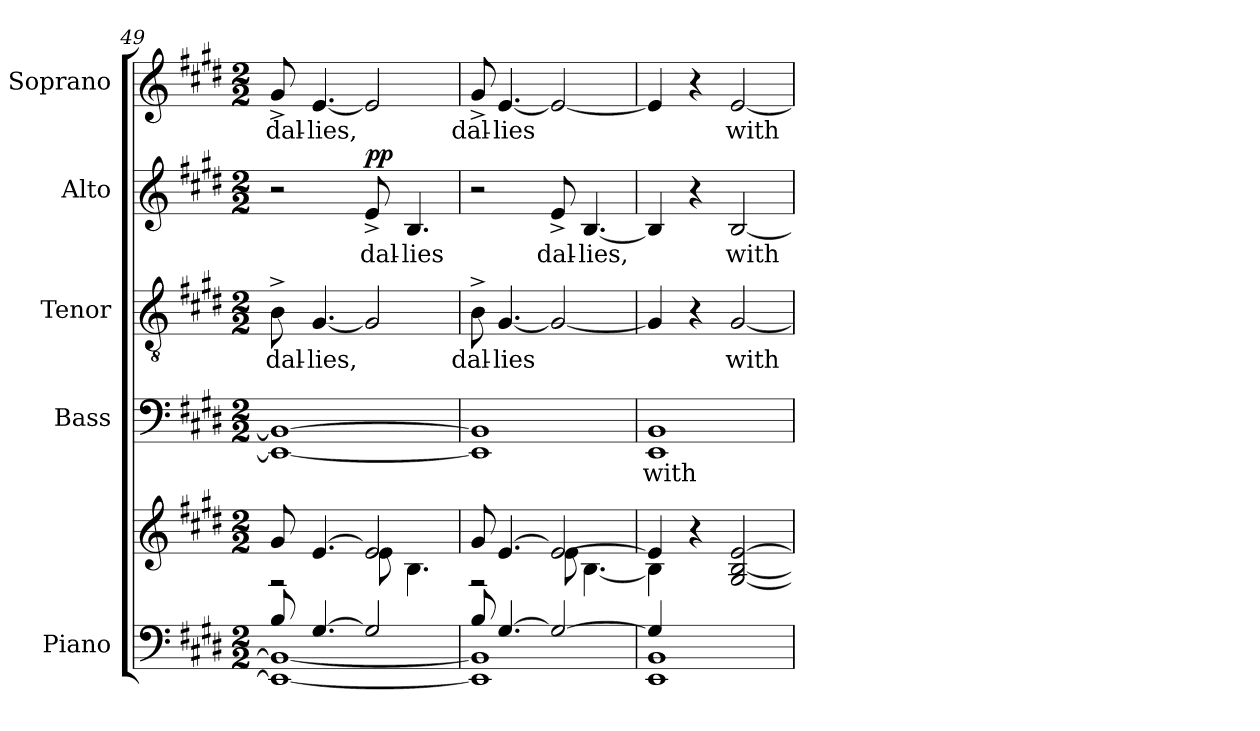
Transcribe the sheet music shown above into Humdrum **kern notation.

**kern	**kern	**kern	**text	**kern	**text	**kern	**text	**dynam	**kern	**text
*part5	*part5	*part4	*part4	*part3	*part3	*part2	*part2	*part2	*part1	*part1
*staff6	*staff5	*staff4	*staff4	*staff3	*staff3	*staff2	*staff2	*staff2	*staff1	*staff1
*I"Piano	*	*I"Bass	*	*I"Tenor	*	*I"Alto	*	*	*I"Soprano	*
*I'Pno.	*	*I'B.	*	*I'T.	*	*I'A.	*	*	*I'S.	*
*clefF4	*clefG2	*clefF4	*	*clefGv2	*	*clefG2	*	*	*clefG2	*
*	*	*	*	*ITrd7c12	*	*	*	*	*	*
*k[f#c#g#d#]	*k[f#c#g#d#]	*k[f#c#g#d#]	*	*k[f#c#g#d#]	*	*k[f#c#g#d#]	*	*	*k[f#c#g#d#]	*
*E:	*E:	*E:	*	*E:	*	*E:	*	*	*E:	*
*M2/2	*M2/2	*M2/2	*	*M2/2	*	*M2/2	*	*	*M2/2	*
=49	=49	=49	=49	=49	=49	=49	=49	=49	=49	=49
*^	*^	*	*	*	*	*	*	*	*	*
!	!	!	!	!	!	!	!LO:LY:b:color=#000000	!	!	!	!	!
!	!	!	!	!	!	!	!	!	!	!	!	!LO:LY:b:color=#000000
8Bi/	1EEi_ 1BBi_	8g#i/	2r	1EEi_ 1BBi_	.	8BB^i\	dal-	2r	.	.	8g#^i/	dal-
!	!	!	!	!	!	!	!LO:LY:b:color=#000000	!	!	!	!	!
!	!	!	!	!	!	!	!	!	!	!	!	!LO:LY:b:color=#000000
[4.G#i/	.	[4.ei/	.	.	.	[4.GG#i/	-lies,	.	.	.	[4.ei/	-lies,
!	!	!	!	!	!	!	!	!	!LO:LY:b:color=#000000	!	!	!
2G#i/]	.	2ei/]	8ei\	.	.	2GG#i/]	.	8e^i/	dal-	pp	2ei/]	.
!	!	!	!	!	!	!	!	!	!LO:LY:b:color=#000000	!	!	!
.	.	.	4.Bi\	.	.	.	.	4.Bi/	-lies	.	.	.
=50	=50	=50	=50	=50	=50	=50	=50	=50	=50	=50	=50	=50
!	!	!	!	!	!	!	!LO:LY:b:color=#000000	!	!	!	!	!
!	!	!	!	!	!	!	!	!	!	!	!	!LO:LY:b:color=#000000
8Bi/	1EEi] 1BBi]	8g#i/	2r	1EEi] 1BBi]	.	8BB^i\	dal-	2r	.	.	8g#^i/	dal-
!	!	!	!	!	!	!	!LO:LY:b:color=#000000	!	!	!	!	!
!	!	!	!	!	!	!	!	!	!	!	!	!LO:LY:b:color=#000000
[4.G#i/	.	[4.ei/	.	.	.	[4.GG#i/	-lies	.	.	.	[4.ei/	-lies
!	!	!	!	!	!	!	!	!	!LO:LY:b:color=#000000	!	!	!
2G#i/_	.	2ei/_	8ei\	.	.	2GG#i/_	.	8e^i/	dal-	.	2ei/_	.
!	!	!	!	!	!	!	!	!	!LO:LY:b:color=#000000	!	!	!
.	.	.	[4.Bi\	.	.	.	.	[4.Bi/	-lies,	.	.	.
=51	=51	=51	=51	=51	=51	=51	=51	=51	=51	=51	=51	=51
!	!	!	!	!	!LO:LY:b:color=#000000	!	!	!	!	!	!	!
4G#i/]	1EEi 1BBi	4ei/]	4Bi\]	1EEi 1BBi	with	4GG#i/]	.	4Bi/]	.	.	4ei/]	.
2.ryy	.	4r	2.ryy	.	.	4r	.	4r	.	.	4r	.
!	!	!	!	!	!	!	!LO:LY:b:color=#000000	!	!	!	!	!
!	!	!	!	!	!	!	!	!	!LO:LY:b:color=#000000	!	!	!
!	!	!	!	!	!	!	!	!	!	!	!	!LO:LY:b:color=#000000
.	.	[2G#i/ [2Bi [2ei	.	.	.	[2GG#i/	with	[2Bi/	with	.	[2ei/	with
*v	*v	*	*	*	*	*	*	*	*	*	*	*
*	*v	*v	*	*	*	*	*	*	*	*	*
=	=	=	=	=	=	=	=	=	=	=
*-	*-	*-	*-	*-	*-	*-	*-	*-	*-	*-
